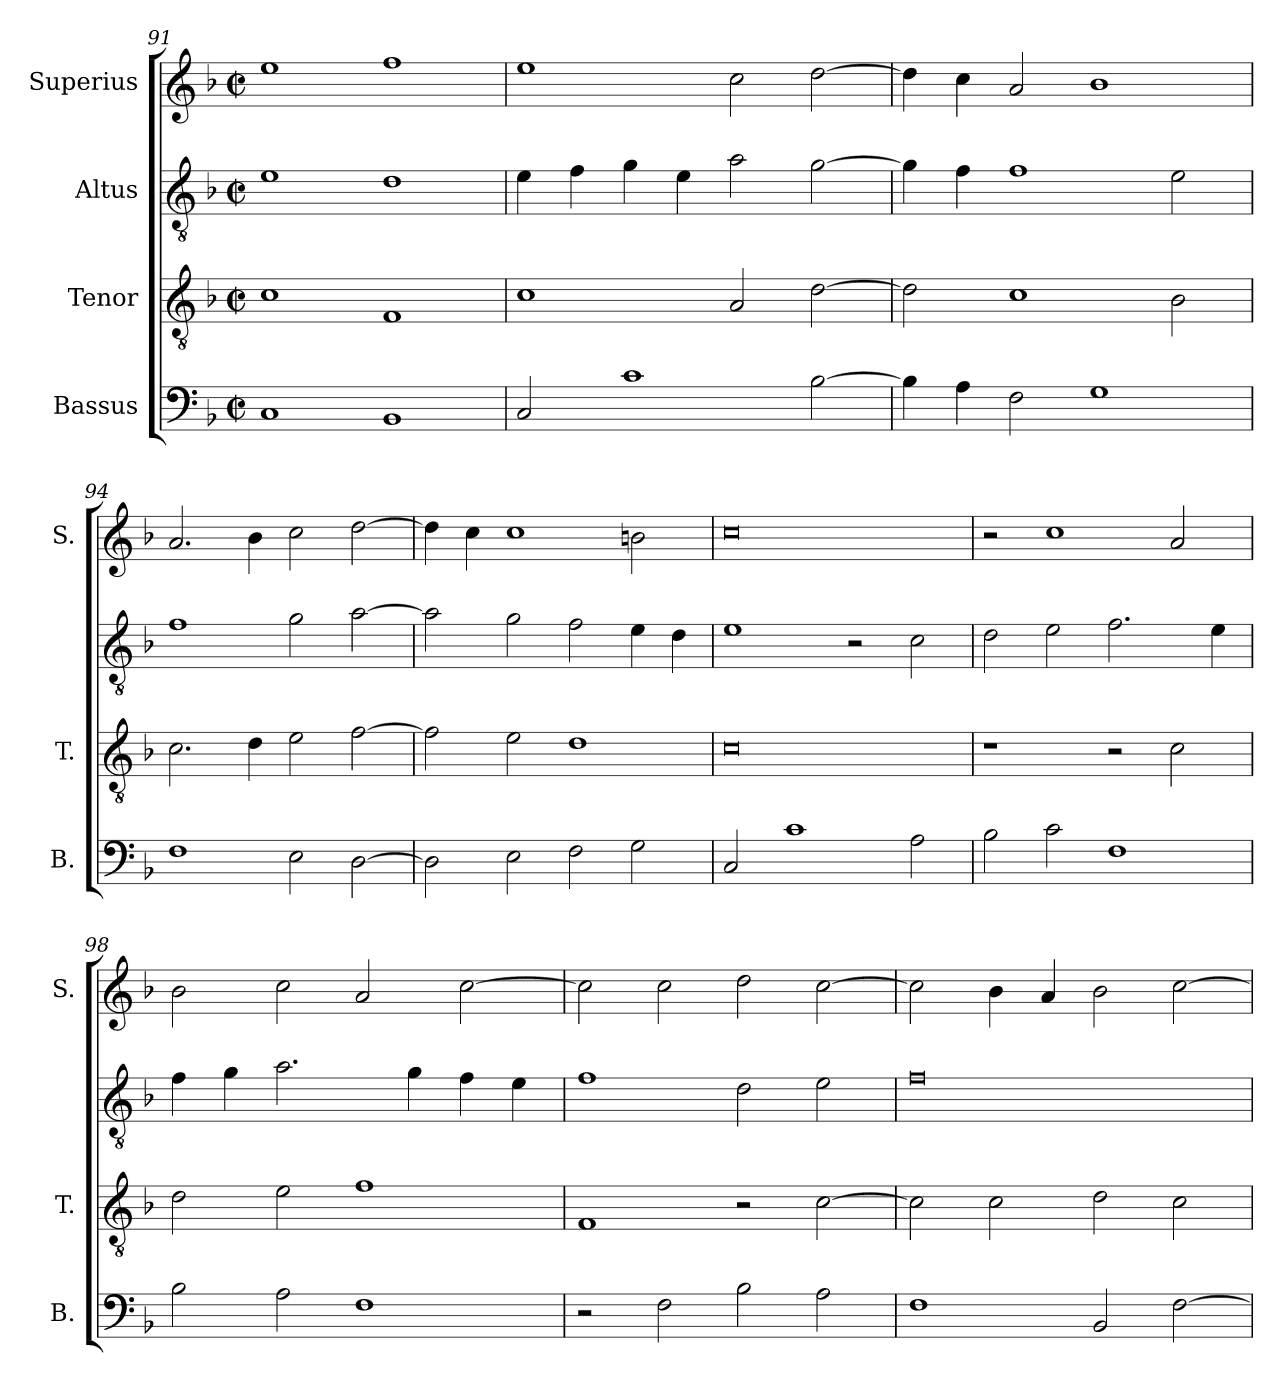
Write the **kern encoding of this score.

**kern	**kern	**kern	**kern
*part4	*part3	*part2	*part1
*staff4	*staff3	*staff2	*staff1
*I"Bassus	*I"Tenor	*I"Altus	*I"Superius
*I'B.	*I'T.	*	*I'S.
*clefF4	*clefGv2	*clefGv2	*clefG2
*	*ITrd7c12	*ITrd7c12	*
*k[b-]	*k[b-]	*k[b-]	*k[b-]
*F:	*F:	*F:	*F:
*M2/2	*M2/2	*M2/2	*M2/2
*met(c|)	*met(c|)	*met(c|)	*met(c|)
=91	=91	=91	=91
1Ci	1Ci	1Ei	1eei
1BB-i	1FFi	1Di	1ffi
=92	=92	=92	=92
2Ci/	1Ci	4Ei\	1eei
.	.	4Fi\	.
1ci	.	4Gi\	.
.	.	4Ei\	.
.	2AAi/	2Ai\	2cci\
[>2B-i\	[>2Di\	[>2Gi\	[>2ddi\
=93	=93	=93	=93
4B-i\]	2Di\]	4Gi\]	4ddi\]
4Ai\	.	4Fi\	4cci\
2Fi\	1Ci	1Fi	2ai/
1Gi	.	.	1b-i
.	2BB-i\	2Ei\	.
!!LO:PB:g=z
=94	=94	=94	=94
1Fi	2.Ci\	1Fi	2.ai/
.	4Di\	.	4b-i\
2Ei\	2Ei\	2Gi\	2cci\
[>2Di\	[>2Fi\	[>2Ai\	[>2ddi\
=95	=95	=95	=95
2Di\]	2Fi\]	2Ai\]	4ddi\]
.	.	.	4cci\
2Ei\	2Ei\	2Gi\	1cci
2Fi\	1Di	2Fi\	.
2Gi\	.	4Ei\	2bni\
.	.	4Di\	.
=96	=96	=96	=96
2Ci/	0Ci	1Ei	0cci
1ci	.	.	.
.	.	2r	.
2Ai\	.	2Ci\	.
=97	=97	=97	=97
2B-i\	1r	2Di\	2r
2ci\	.	2Ei\	1cci
1Fi	2r	2.Fi\	.
.	2Ci\	.	2ai/
.	.	4Ei\	.
=98	=98	=98	=98
2B-i\	2Di\	4Fi\	2b-i\
.	.	4Gi\	.
2Ai\	2Ei\	2.Ai\	2cci\
1Fi	1Fi	.	2ai/
.	.	4Gi\	.
.	.	4Fi\	[>2cci\
.	.	4Ei\	.
!!LO:LB:g=z
=99	=99	=99	=99
2r	1FFi	1Fi	2cci\]
2Fi\	.	.	2cci\
2B-i\	2r	2Di\	2ddi\
2Ai\	[>2Ci\	2Ei\	[>2cci\
=100	=100	=100	=100
1Fi	2Ci\]	0Fi	2cci\]
.	2Ci\	.	4b-i\
.	.	.	4ai/
2BB-i/	2Di\	.	2b-i\
[>2Fi\	2Ci\	.	[>2cci\
=	=	=	=
*-	*-	*-	*-
